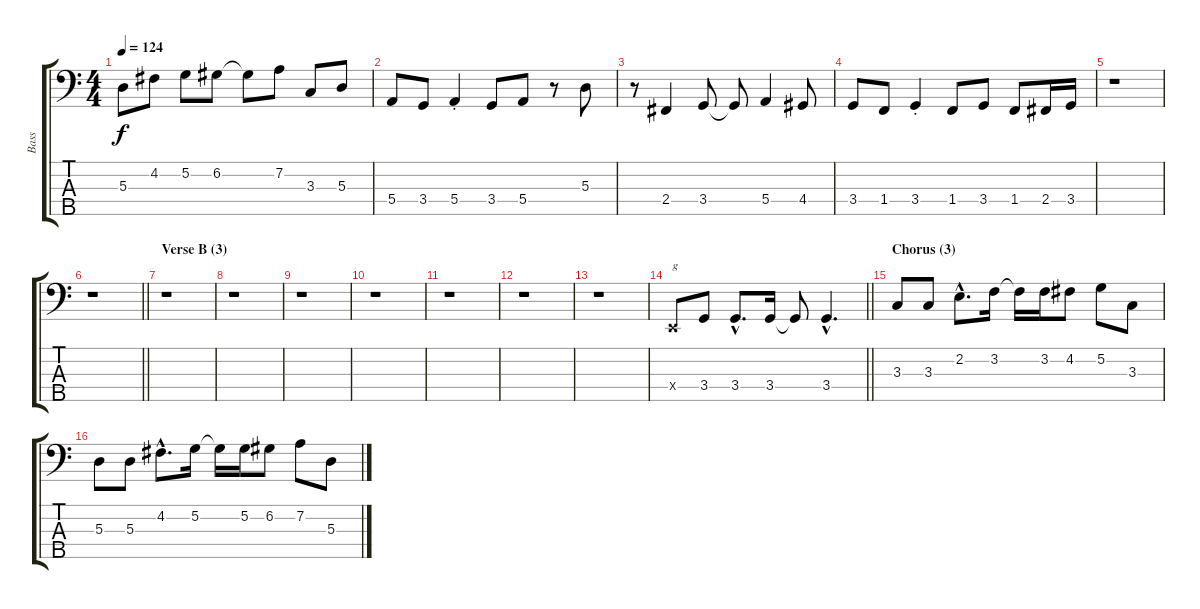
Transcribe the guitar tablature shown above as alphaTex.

\track ("Bass" "Bass") {instrument electricbassfinger}
\staff {score tabs}
\tuning (G2 D2 A1 E1 B0) {hide}
\ts (4 4)
\tempo 124
\clef f4
\ks aminor
5.3{t}.8{dy f} 4.2.8 5.2.8 6.2.8 6.2{t}.8 7.2.8 3.3.8 5.3.8 |
5.4.8 3.4.8 5.4{st}.4 3.4.8 5.4.8 r.8 5.3.8 |
r.8 2.4.4 3.4.8 3.4{t}.8 5.4.4 4.4.8 |
3.4.8 1.4.8 3.4{st}.4 1.4.8 3.4.8 1.4.8 2.4.16 3.4.16 |
r.1 |
\barLineRight lightlight
r.1 |
\section ("" "Verse B (3)")
r.1 |
r.1 |
r.1 |
r.1 |
r.1 |
r.1 |
r.1 |
\barLineRight lightlight
0.4{x}.8{txt "g"} 3.4.8 3.4{hac}.8{d} 3.4.16 3.4{t}.8 3.4{hac}.4{d} |
\section ("" "Chorus (3)")
3.3.8 3.3.8 2.2{hac}.8{d} 3.2.16 3.2{t}.16 3.2.16 4.2.8 5.2.8 3.3.8 |
5.3.8 5.3.8 4.2{hac}.8{d} 5.2.16 5.2{t}.16 5.2.16 6.2.8 7.2.8 5.3.8
